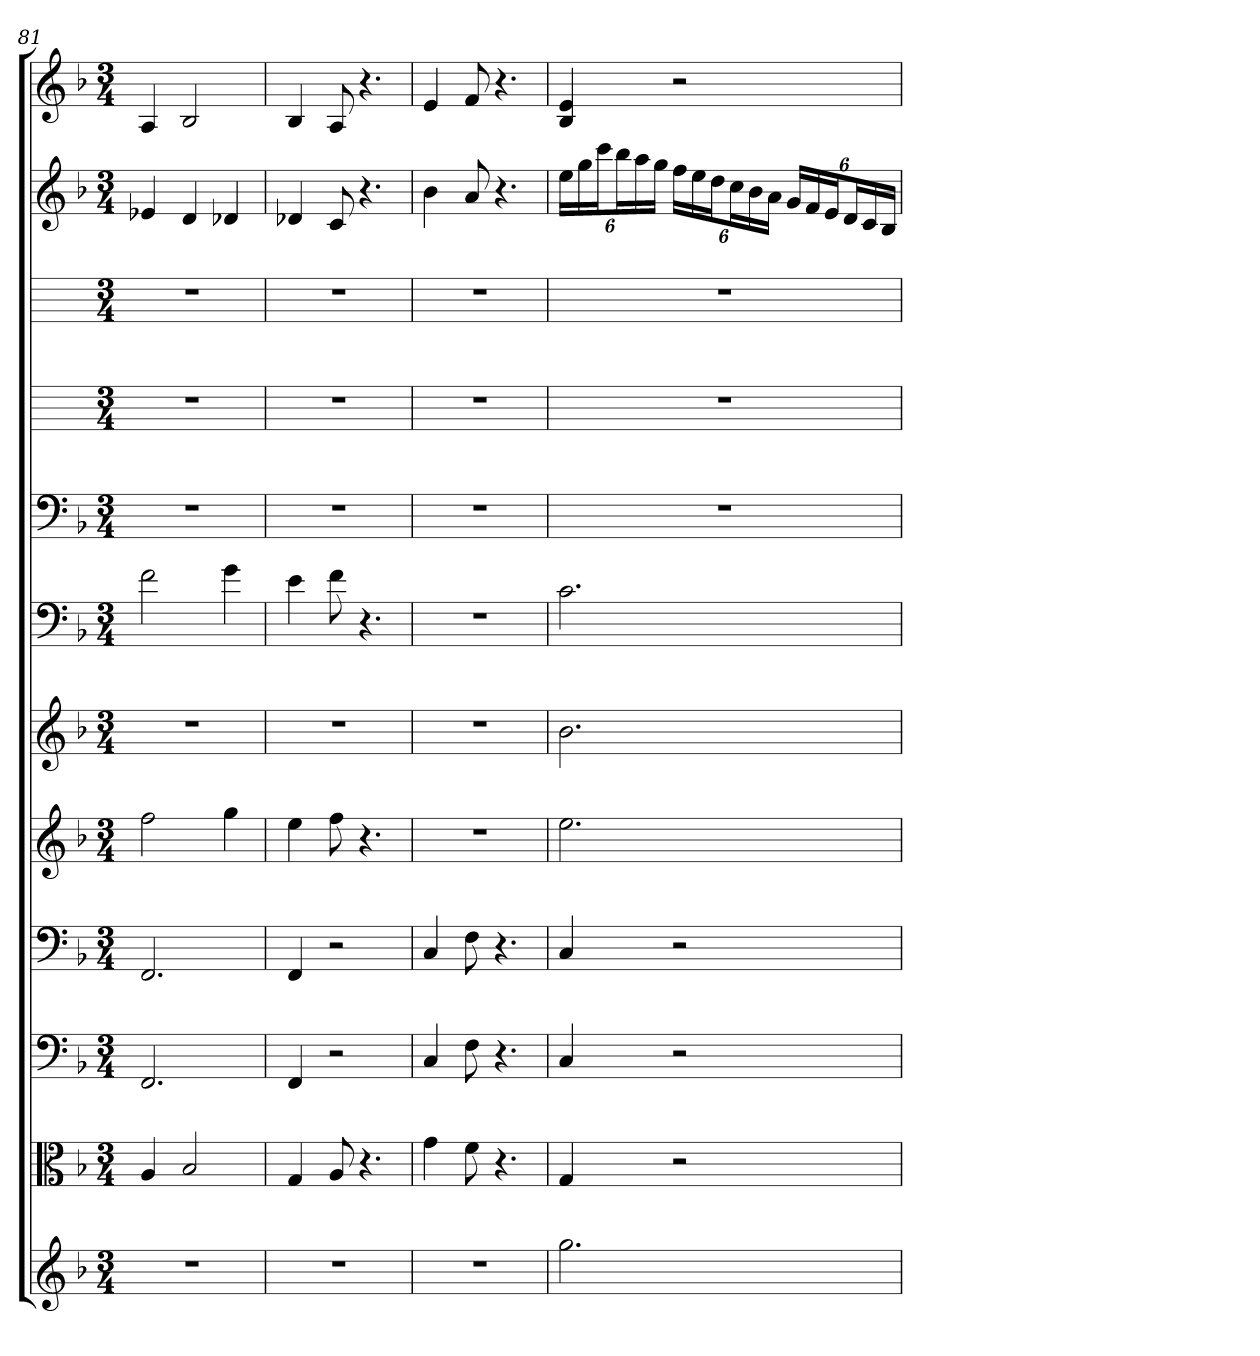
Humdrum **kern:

**kern	**kern	**kern	**kern	**kern	**kern	**kern	**kern	**kern	**kern	**kern	**kern
*part12	*part11	*part10	*part9	*part8	*part7	*part6	*part5	*part4	*part3	*part2	*part1
*staff12	*staff11	*staff10	*staff9	*staff8	*staff7	*staff6	*staff5	*staff4	*staff3	*staff2	*staff1
*	*clefC3	*clefF4	*clefF4	*	*	*clefF4	*clefF4	*	*	*	*
*k[b-]	*k[b-]	*k[b-]	*k[b-]	*k[b-]	*k[b-]	*k[b-]	*k[b-]	*k[]	*k[]	*k[b-]	*k[b-]
*F:	*F:	*F:	*F:	*F:	*F:	*F:	*F:	*	*	*F:	*F:
*M3/4	*M3/4	*M3/4	*M3/4	*M3/4	*M3/4	*M3/4	*M3/4	*M3/4	*M3/4	*M3/4	*M3/4
=81	=81	=81	=81	=81	=81	=81	=81	=81	=81	=81	=81
2.r	4A	2.FF	2.FF	2ff	2.r	2f	2.r	2.r	2.r	4e-X	4A
.	2B-	.	.	.	.	.	.	.	.	4d	2B-
.	.	.	.	4gg	.	4g	.	.	.	4d-X	.
=82	=82	=82	=82	=82	=82	=82	=82	=82	=82	=82	=82
2.r	4G	4FF	4FF	4ee	2.r	4e	2.r	2.r	2.r	4d-X	4B-
.	8A	2r	2r	8ff	.	8f	.	.	.	8c	8A
.	4.r	.	.	4.r	.	4.r	.	.	.	4.r	4.r
=83	=83	=83	=83	=83	=83	=83	=83	=83	=83	=83	=83
2.r	4g	4C	4C	2.r	2.r	2.r	2.r	2.r	2.r	4b-	4e
.	8f	8F	8F	.	.	.	.	.	.	8a	8f
.	4.r	4.r	4.r	.	.	.	.	.	.	4.r	4.r
=84	=84	=84	=84	=84	=84	=84	=84	=84	=84	=84	=84
2.gg	4G	4C	4C	2.ee	2.b-	2.c	2.r	2.r	2.r	24eeLL	4B- 4e
.	.	.	.	.	.	.	.	.	.	24gg	.
.	.	.	.	.	.	.	.	.	.	24cccJ	.
.	.	.	.	.	.	.	.	.	.	24bb-L	.
.	.	.	.	.	.	.	.	.	.	24aa	.
.	.	.	.	.	.	.	.	.	.	24ggJJ	.
.	2r	2r	2r	.	.	.	.	.	.	24ffLL	2r
.	.	.	.	.	.	.	.	.	.	24ee	.
.	.	.	.	.	.	.	.	.	.	24ddJ	.
.	.	.	.	.	.	.	.	.	.	24ccL	.
.	.	.	.	.	.	.	.	.	.	24b-	.
.	.	.	.	.	.	.	.	.	.	24aJJ	.
.	.	.	.	.	.	.	.	.	.	24gLL	.
.	.	.	.	.	.	.	.	.	.	24f	.
.	.	.	.	.	.	.	.	.	.	24eJ	.
.	.	.	.	.	.	.	.	.	.	24dL	.
.	.	.	.	.	.	.	.	.	.	24c	.
.	.	.	.	.	.	.	.	.	.	24B-JJ	.
=	=	=	=	=	=	=	=	=	=	=	=
*-	*-	*-	*-	*-	*-	*-	*-	*-	*-	*-	*-
